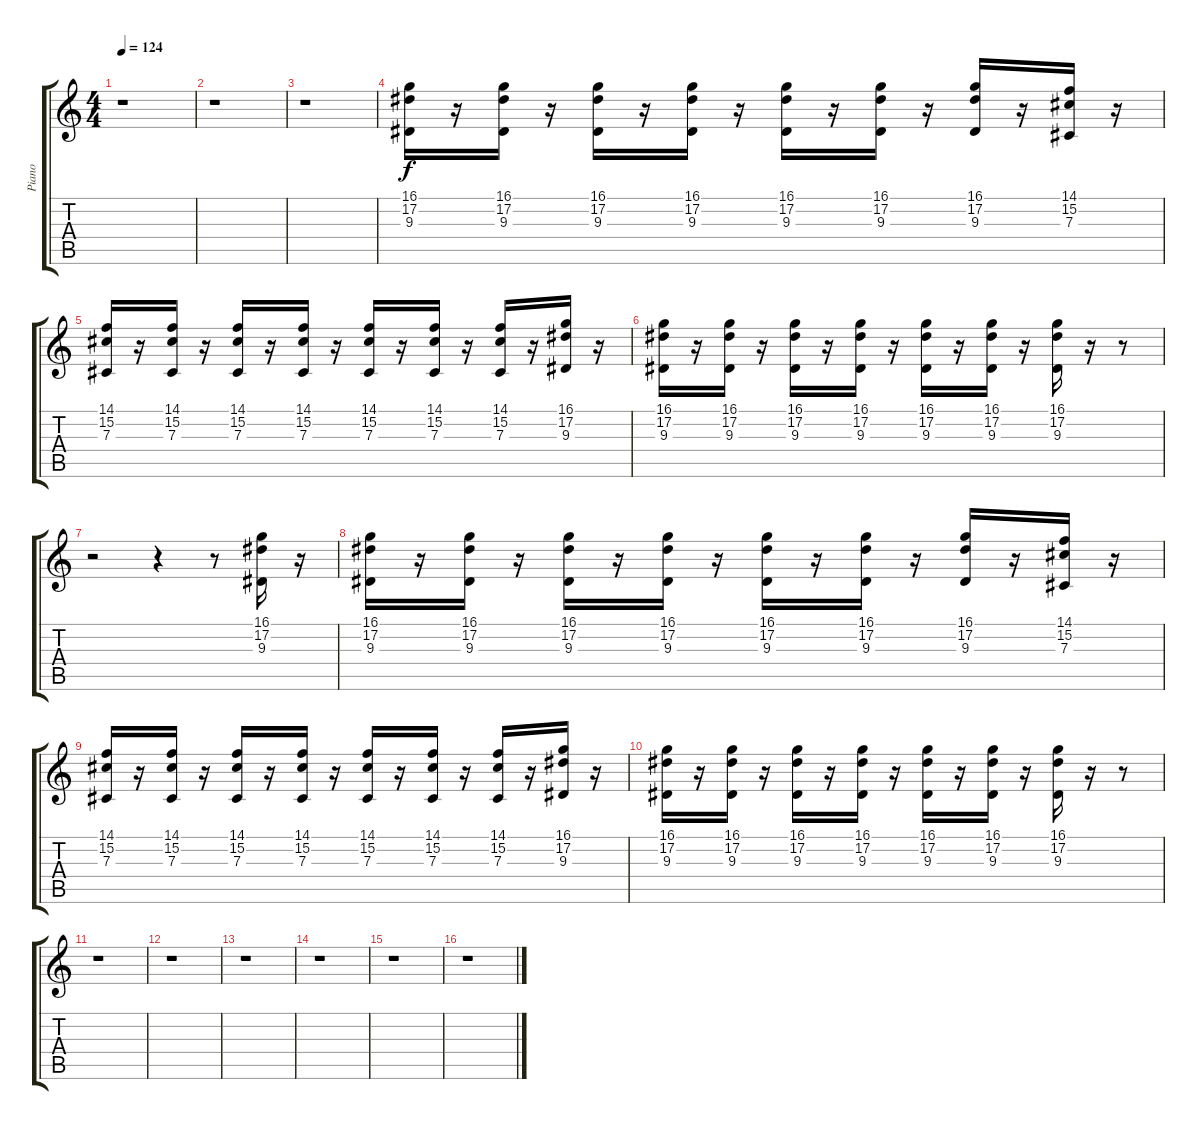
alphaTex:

\track ("Piano" "Piano") {instrument brightacousticpiano}
\staff {score tabs}
\tuning (Eb4 Bb3 Gb3 Db3 Ab2 Eb2) {hide}
\ts (4 4)
\tempo 124
\clef g2
\ks c
r.1{dy f} |
r.1 |
r.1 |
(16.1 17.2 9.3).16 r.16 (16.1 17.2 9.3).16 r.16 (16.1 17.2 9.3).16 r.16 (16.1 17.2 9.3).16 r.16 (16.1 17.2 9.3).16 r.16 (16.1 17.2 9.3).16 r.16 (16.1 17.2 9.3).16 r.16 (14.1 15.2 7.3).16 r.16 |
(14.1 15.2 7.3).16 r.16 (14.1 15.2 7.3).16 r.16 (14.1 15.2 7.3).16 r.16 (14.1 15.2 7.3).16 r.16 (14.1 15.2 7.3).16 r.16 (14.1 15.2 7.3).16 r.16 (14.1 15.2 7.3).16 r.16 (16.1 17.2 9.3).16 r.16 |
(16.1 17.2 9.3).16 r.16 (16.1 17.2 9.3).16 r.16 (16.1 17.2 9.3).16 r.16 (16.1 17.2 9.3).16 r.16 (16.1 17.2 9.3).16 r.16 (16.1 17.2 9.3).16 r.16 (16.1 17.2 9.3).16 r.16 r.8 |
r.2 r.4 r.8 (16.1 17.2 9.3).16 r.16 |
(16.1 17.2 9.3).16 r.16 (16.1 17.2 9.3).16 r.16 (16.1 17.2 9.3).16 r.16 (16.1 17.2 9.3).16 r.16 (16.1 17.2 9.3).16 r.16 (16.1 17.2 9.3).16 r.16 (16.1 17.2 9.3).16 r.16 (14.1 15.2 7.3).16 r.16 |
(14.1 15.2 7.3).16 r.16 (14.1 15.2 7.3).16 r.16 (14.1 15.2 7.3).16 r.16 (14.1 15.2 7.3).16 r.16 (14.1 15.2 7.3).16 r.16 (14.1 15.2 7.3).16 r.16 (14.1 15.2 7.3).16 r.16 (16.1 17.2 9.3).16 r.16 |
(16.1 17.2 9.3).16 r.16 (16.1 17.2 9.3).16 r.16 (16.1 17.2 9.3).16 r.16 (16.1 17.2 9.3).16 r.16 (16.1 17.2 9.3).16 r.16 (16.1 17.2 9.3).16 r.16 (16.1 17.2 9.3).16 r.16 r.8 |
r.1 |
r.1 |
r.1 |
r.1 |
r.1 |
r.1
